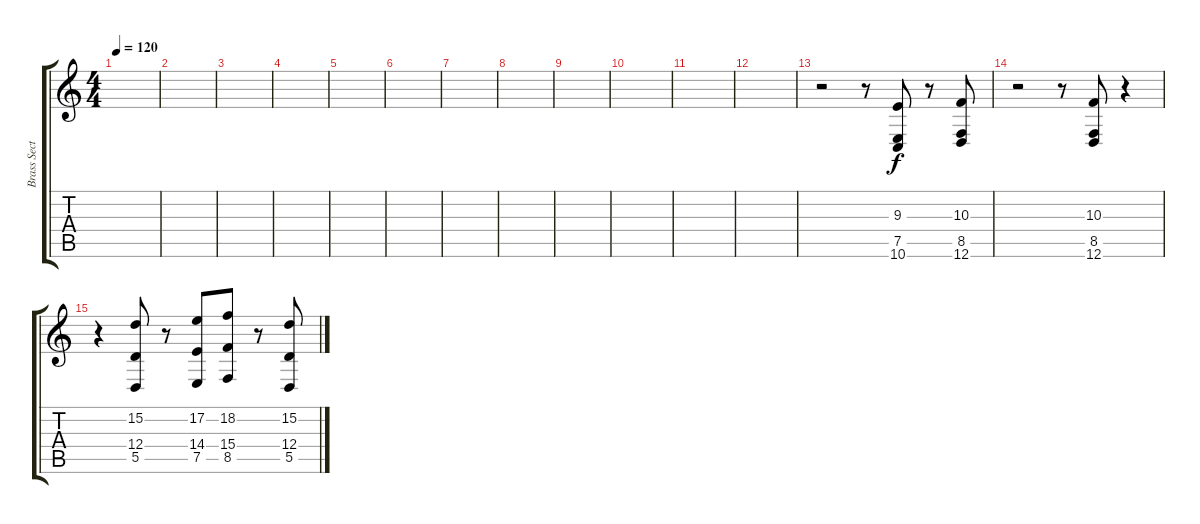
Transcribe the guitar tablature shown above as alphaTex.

\track ("Brass Section" "Brass Sect") {instrument brasssection}
\staff {score tabs}
\tuning (E4 B3 G3 D3 A2 D2) {hide}
\ts (4 4)
\tempo 120
\clef g2
\ks c
|
|
|
|
|
|
|
|
|
|
|
|
r.2 r.8 (9.3 7.5 10.6).8 r.8 (10.3 8.5 12.6).8 |
r.2 r.8 (10.3 8.5 12.6).8{dy f} r.4 |
r.4 (15.2 12.4 5.5).8 r.8 (17.2 14.4 7.5).8 (18.2 15.4 8.5).8 r.8 (15.2 12.4 5.5).8
